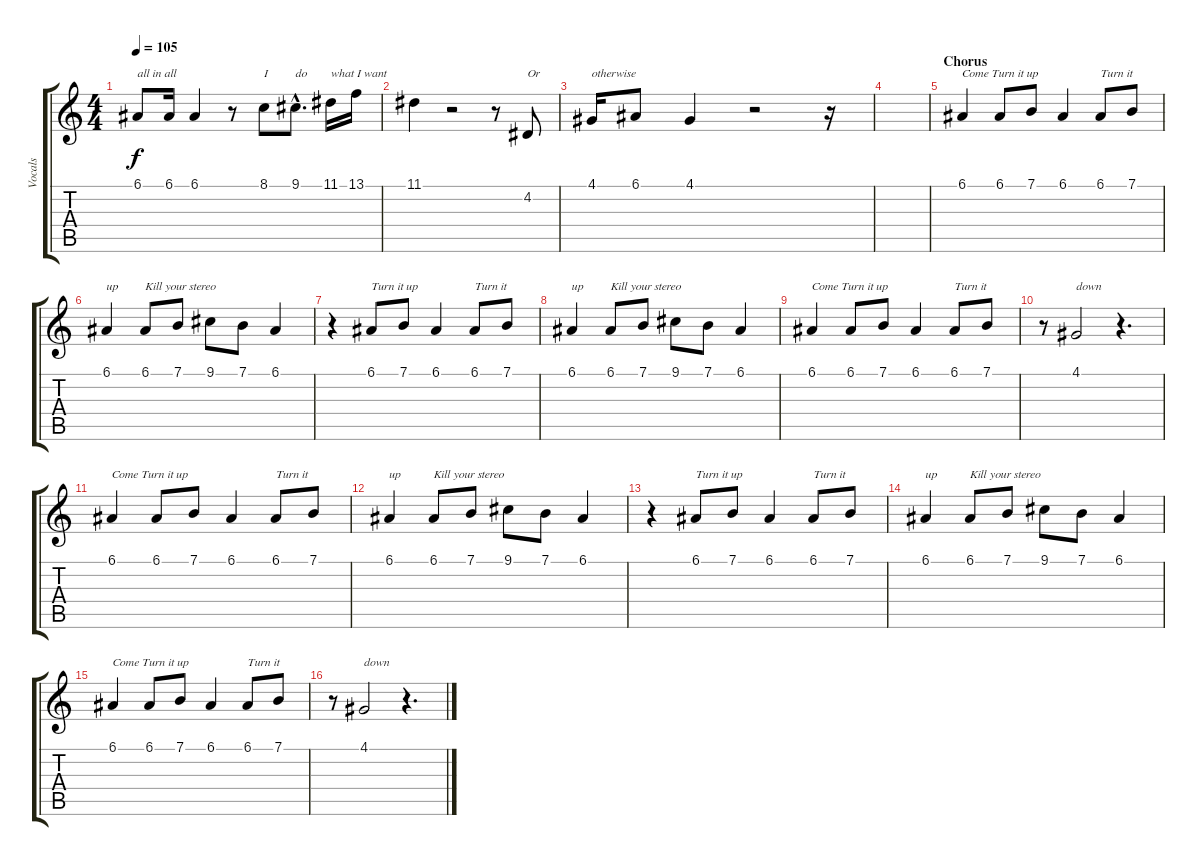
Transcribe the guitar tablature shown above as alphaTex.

\track ("Vocals" "Vocals") {instrument drawbarorgan}
\staff {score tabs}
\tuning (E4 B3 G3 D3 A2 E2) {hide}
\ts (4 4)
\tempo 105
\clef g2
\ks c
6.1.8{txt "all in all" dy f} 6.1.16 6.1.4 r.8 8.1.8{txt "I"} 9.1{hac}.8{d txt "do"} 11.1.16{txt "what I want"} 13.1.16 |
11.1.4 r.2 r.8 4.2.8{txt "Or"} |
4.1.16{txt "otherwise"} 6.1.8 4.1.4 r.2 r.16 |
|
\section ("" "Chorus")
6.1.4{txt "Come Turn it up"} 6.1.8 7.1.8 6.1.4 6.1.8{txt "Turn it"} 7.1.8 |
6.1.4{txt "up"} 6.1.8{txt "Kill your stereo"} 7.1.8 9.1.8 7.1.8 6.1.4 |
r.4 6.1.8{txt "Turn it up"} 7.1.8 6.1.4 6.1.8{txt "Turn it"} 7.1.8 |
6.1.4{txt "up"} 6.1.8{txt "Kill your stereo"} 7.1.8 9.1.8 7.1.8 6.1.4 |
6.1.4{txt "Come Turn it up"} 6.1.8 7.1.8 6.1.4 6.1.8{txt "Turn it"} 7.1.8 |
r.8 4.1.2{txt "down"} r.4{d} |
6.1.4{txt "Come Turn it up"} 6.1.8 7.1.8 6.1.4 6.1.8{txt "Turn it "} 7.1.8 |
6.1.4{txt "up"} 6.1.8{txt "Kill your stereo"} 7.1.8 9.1.8 7.1.8 6.1.4 |
r.4 6.1.8{txt "Turn it up"} 7.1.8 6.1.4 6.1.8{txt "Turn it"} 7.1.8 |
6.1.4{txt "up"} 6.1.8{txt "Kill your stereo"} 7.1.8 9.1.8 7.1.8 6.1.4 |
6.1.4{txt "Come Turn it up"} 6.1.8 7.1.8 6.1.4 6.1.8{txt "Turn it"} 7.1.8 |
r.8 4.1.2{txt "down"} r.4{d}
